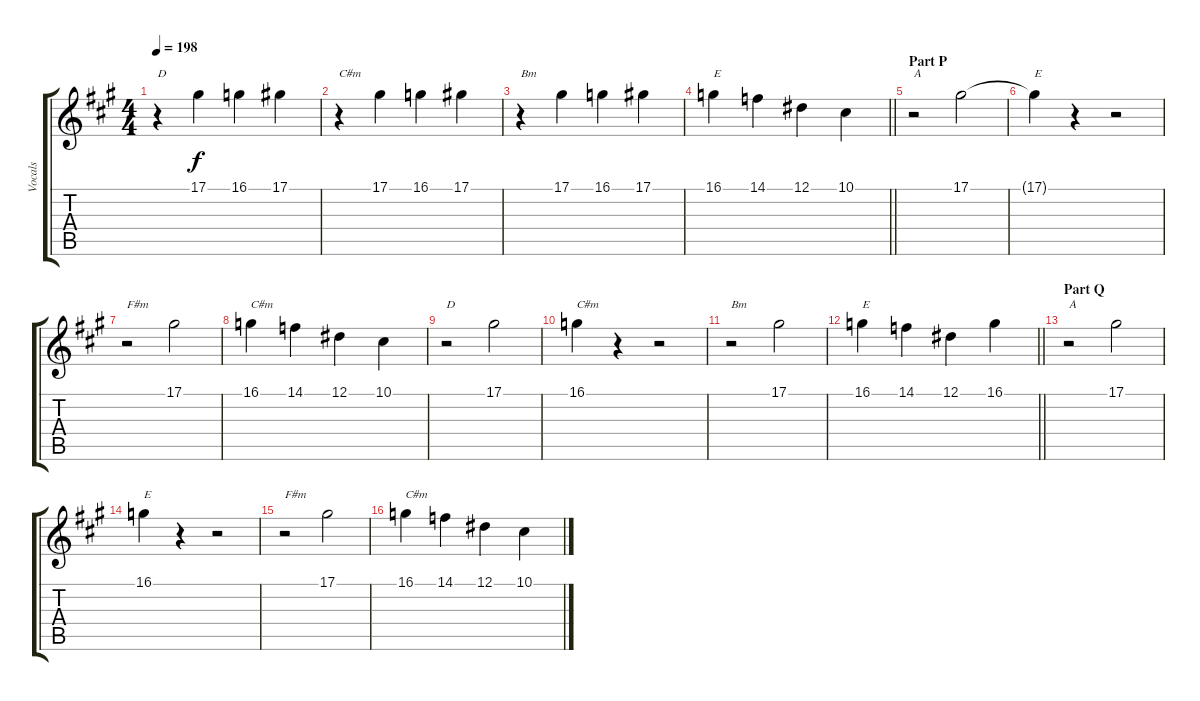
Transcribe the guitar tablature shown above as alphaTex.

\track ("Vocals" "Vocals") {instrument trumpet}
\staff {score tabs}
\tuning (Eb4 Bb3 Gb3 Db3 Ab2 Eb2) {hide}
\ts (4 4)
\tempo 198
\clef g2
\ks a
r.4{txt "D" dy f} 17.1.4 16.1.4 17.1.4 |
r.4{txt "C#m"} 17.1.4 16.1.4 17.1.4 |
r.4{txt "Bm"} 17.1.4 16.1.4 17.1.4 |
\barLineRight lightlight
16.1.4{txt "E"} 14.1.4 12.1.4 10.1.4 |
\section ("" "Part P")
r.2{txt "A"} 17.1.2 |
17.1{t}.4{txt "E"} r.4 r.2 |
r.2{txt "F#m"} 17.1.2 |
16.1.4{txt "C#m"} 14.1.4 12.1.4 10.1.4 |
r.2{txt "D"} 17.1.2 |
16.1.4{txt "C#m"} r.4 r.2 |
r.2{txt "Bm"} 17.1.2 |
\barLineRight lightlight
16.1.4{txt "E"} 14.1.4 12.1.4 16.1.4 |
\section ("" "Part Q")
r.2{txt "A"} 17.1.2 |
16.1.4{txt "E"} r.4 r.2 |
r.2{txt "F#m"} 17.1.2 |
16.1.4{txt "C#m"} 14.1.4 12.1.4 10.1.4
